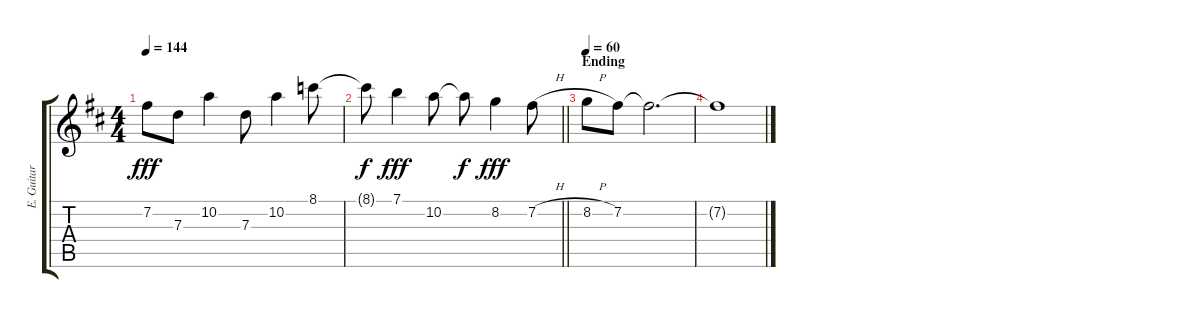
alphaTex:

\track ("E. Guitar II" "E. Guitar ") {instrument electricguitarclean}
\staff {score tabs}
\tuning (E4 B3 G3 D3 A2 E2) {hide}
\ts (4 4)
\tempo 144
\clef g2
\ks d
7.2{t}.8{dy fff} 7.3.8 10.2.4 7.3.8 10.2.4 8.1.8 |
\barLineRight lightlight
8.1{t}.8{dy f} 7.1.4{dy fff} 10.2.8 10.2{t}.8{dy f} 8.2.4{dy fff} 7.2{h}.8 |
\section ("" "Ending")
\tempo 60
8.2{h}.8 7.2.8 7.2{t}.2{d} |
7.2{t}.1
